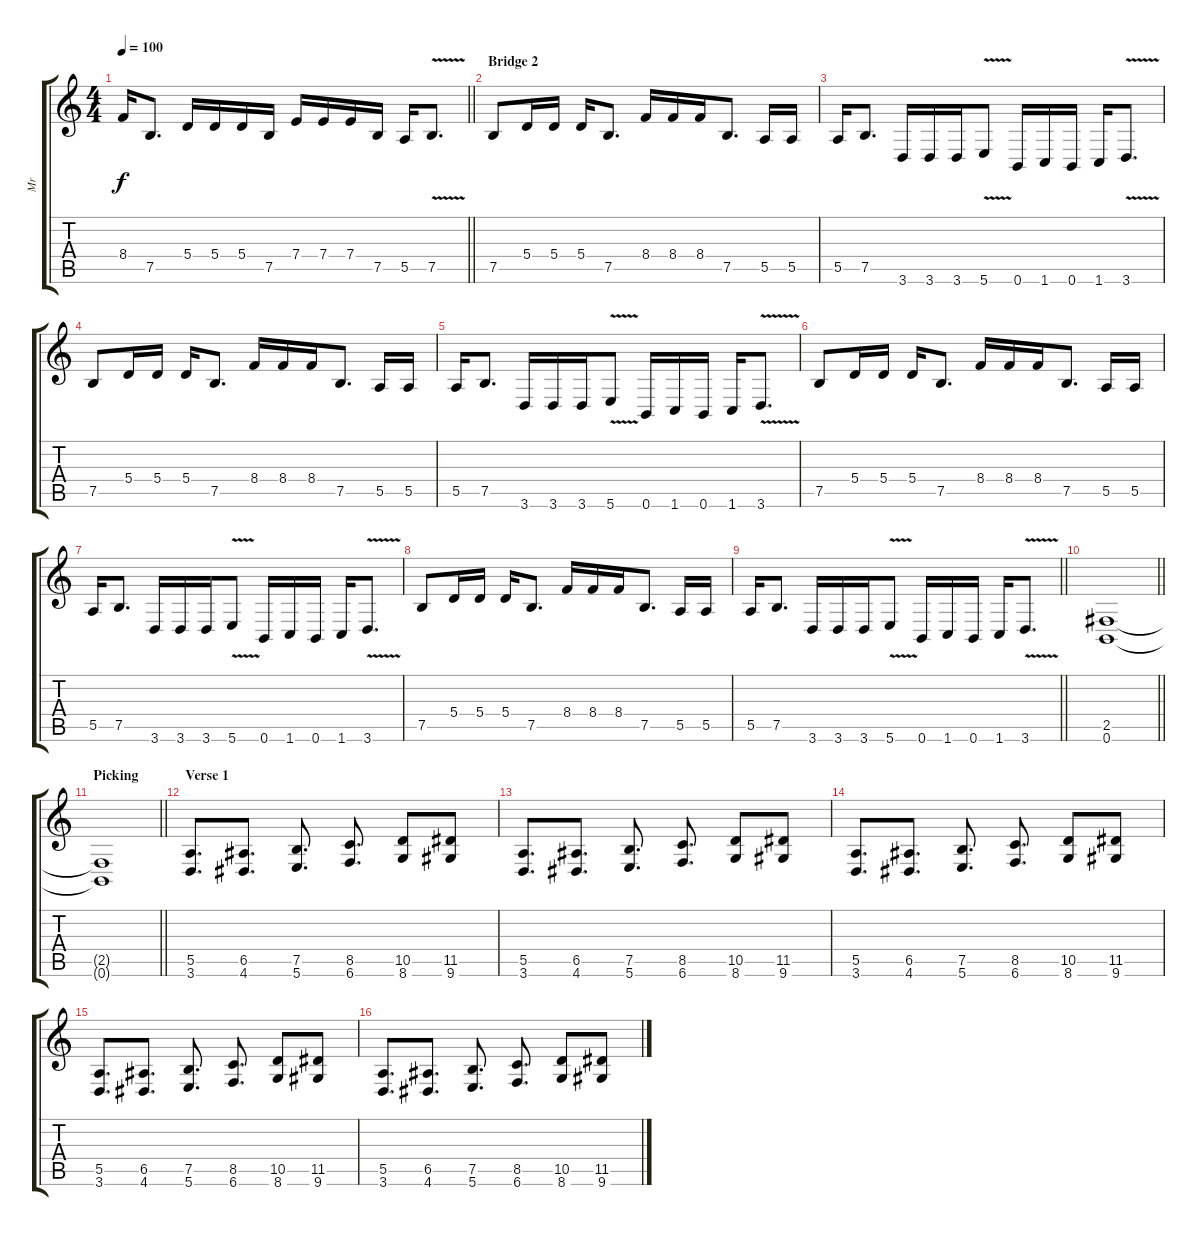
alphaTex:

\track ("Mr" "Mr") {instrument distortionguitar}
\staff {score tabs}
\tuning (B3 Gb3 D3 A2 E2 B1) {hide}
\ts (4 4)
\tempo 100
\clef g2
\barLineRight lightlight
\ks c
8.4.16{dy f} 7.5.8{d} 5.4.16 5.4.16 5.4.16 7.5.16 7.4.16 7.4.16 7.4.16 7.5.16 5.5.16 7.5{v}.8{d} |
\section ("" "Bridge 2")
7.5.8 5.4.16 5.4.16 5.4.16 7.5.8{d} 8.4.16 8.4.16 8.4.16 7.5.8{d} 5.5.16 5.5.16 |
5.5.16 7.5.8{d} 3.6.16 3.6.16 3.6.16 5.6{v}.8 0.6.16 1.6.16 0.6.16 1.6.16 3.6{v}.8{d} |
7.5.8 5.4.16 5.4.16 5.4.16 7.5.8{d} 8.4.16 8.4.16 8.4.16 7.5.8{d} 5.5.16 5.5.16 |
5.5.16 7.5.8{d} 3.6.16 3.6.16 3.6.16 5.6{v}.8 0.6.16 1.6.16 0.6.16 1.6.16 3.6{v}.8{d} |
7.5.8 5.4.16 5.4.16 5.4.16 7.5.8{d} 8.4.16 8.4.16 8.4.16 7.5.8{d} 5.5.16 5.5.16 |
5.5.16 7.5.8{d} 3.6.16 3.6.16 3.6.16 5.6{v}.8 0.6.16 1.6.16 0.6.16 1.6.16 3.6{v}.8{d} |
7.5.8 5.4.16 5.4.16 5.4.16 7.5.8{d} 8.4.16 8.4.16 8.4.16 7.5.8{d} 5.5.16 5.5.16 |
\barLineRight lightlight
5.5.16 7.5.8{d} 3.6.16 3.6.16 3.6.16 5.6{v}.8 0.6.16 1.6.16 0.6.16 1.6.16 3.6{v}.8{d} |
\barLineRight lightlight
(2.5 0.6).1 |
\section ("" "Picking")
\barLineRight lightlight
(2.5{t} 0.6{t}).1 |
\section ("" "Verse 1")
(5.5 3.6).8{d} (6.5 4.6).8{d} (7.5 5.6).8{d} (8.5 6.6).8{d} (10.5 8.6).8 (11.5 9.6).8 |
(5.5 3.6).8{d} (6.5 4.6).8{d} (7.5 5.6).8{d} (8.5 6.6).8{d} (10.5 8.6).8 (11.5 9.6).8 |
(5.5 3.6).8{d} (6.5 4.6).8{d} (7.5 5.6).8{d} (8.5 6.6).8{d} (10.5 8.6).8 (11.5 9.6).8 |
(5.5 3.6).8{d} (6.5 4.6).8{d} (7.5 5.6).8{d} (8.5 6.6).8{d} (10.5 8.6).8 (11.5 9.6).8 |
(5.5 3.6).8{d} (6.5 4.6).8{d} (7.5 5.6).8{d} (8.5 6.6).8{d} (10.5 8.6).8 (11.5 9.6).8
